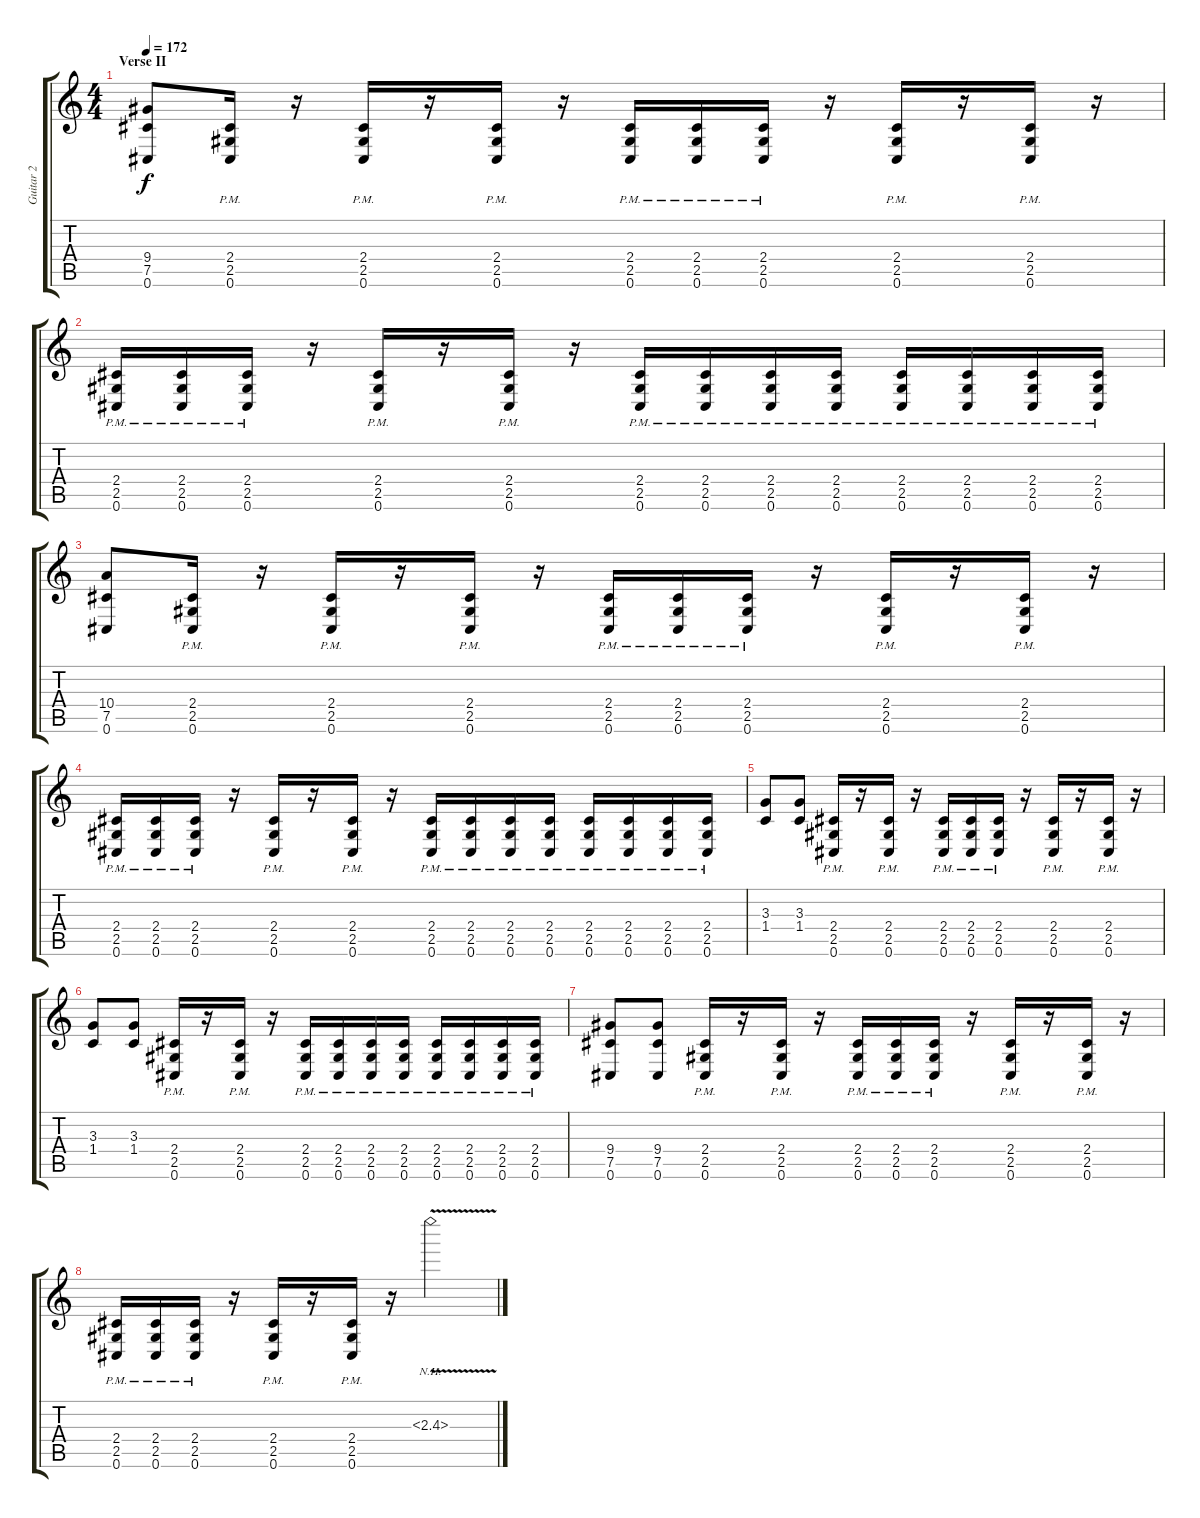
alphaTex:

\track ("Guitar 2" "Guitar 2") {instrument distortionguitar}
\staff {score tabs}
\tuning (Db4 Ab3 E3 B2 Gb2 Db2) {hide}
\ts (4 4)
\section ("" "Verse II")
\tempo 172
\clef g2
\ks c
(9.4 7.5 0.6).8{dy f} (2.4{pm} 2.5{pm} 0.6{pm}).16 r.16 (2.4{pm} 2.5{pm} 0.6{pm}).16 r.16 (2.4{pm} 2.5{pm} 0.6{pm}).16 r.16 (2.4{pm} 2.5{pm} 0.6{pm}).16 (2.4{pm} 2.5{pm} 0.6{pm}).16 (2.4{pm} 2.5{pm} 0.6{pm}).16 r.16 (2.4{pm} 2.5{pm} 0.6{pm}).16 r.16 (2.4{pm} 2.5{pm} 0.6{pm}).16 r.16 |
(2.4{pm} 2.5{pm} 0.6{pm}).16 (2.4{pm} 2.5{pm} 0.6{pm}).16 (2.4{pm} 2.5{pm} 0.6{pm}).16 r.16 (2.4{pm} 2.5{pm} 0.6{pm}).16 r.16 (2.4{pm} 2.5{pm} 0.6{pm}).16 r.16 (2.4{pm} 2.5{pm} 0.6{pm}).16 (2.4{pm} 2.5{pm} 0.6{pm}).16 (2.4{pm} 2.5{pm} 0.6{pm}).16 (2.4{pm} 2.5{pm} 0.6{pm}).16 (2.4{pm} 2.5{pm} 0.6{pm}).16 (2.4{pm} 2.5{pm} 0.6{pm}).16 (2.4{pm} 2.5{pm} 0.6{pm}).16 (2.4{pm} 2.5{pm} 0.6{pm}).16 |
(10.4 7.5 0.6).8 (2.4{pm} 2.5{pm} 0.6{pm}).16 r.16 (2.4{pm} 2.5{pm} 0.6{pm}).16 r.16 (2.4{pm} 2.5{pm} 0.6{pm}).16 r.16 (2.4{pm} 2.5{pm} 0.6{pm}).16 (2.4{pm} 2.5{pm} 0.6{pm}).16 (2.4{pm} 2.5{pm} 0.6{pm}).16 r.16 (2.4{pm} 2.5{pm} 0.6{pm}).16 r.16 (2.4{pm} 2.5{pm} 0.6{pm}).16 r.16 |
(2.4{pm} 2.5{pm} 0.6{pm}).16 (2.4{pm} 2.5{pm} 0.6{pm}).16 (2.4{pm} 2.5{pm} 0.6{pm}).16 r.16 (2.4{pm} 2.5{pm} 0.6{pm}).16 r.16 (2.4{pm} 2.5{pm} 0.6{pm}).16 r.16 (2.4{pm} 2.5{pm} 0.6{pm}).16 (2.4{pm} 2.5{pm} 0.6{pm}).16 (2.4{pm} 2.5{pm} 0.6{pm}).16 (2.4{pm} 2.5{pm} 0.6{pm}).16 (2.4{pm} 2.5{pm} 0.6{pm}).16 (2.4{pm} 2.5{pm} 0.6{pm}).16 (2.4{pm} 2.5{pm} 0.6{pm}).16 (2.4{pm} 2.5{pm} 0.6{pm}).16 |
(3.3 1.4).8 (3.3 1.4).8 (2.4{pm} 2.5{pm} 0.6{pm}).16 r.16 (2.4{pm} 2.5{pm} 0.6{pm}).16 r.16 (2.4{pm} 2.5{pm} 0.6{pm}).16 (2.4{pm} 2.5{pm} 0.6{pm}).16 (2.4{pm} 2.5{pm} 0.6{pm}).16 r.16 (2.4{pm} 2.5{pm} 0.6{pm}).16 r.16 (2.4{pm} 2.5{pm} 0.6{pm}).16 r.16 |
(3.3 1.4).8 (3.3 1.4).8 (2.4{pm} 2.5{pm} 0.6{pm}).16 r.16 (2.4{pm} 2.5{pm} 0.6{pm}).16 r.16 (2.4{pm} 2.5{pm} 0.6{pm}).16 (2.4{pm} 2.5{pm} 0.6{pm}).16 (2.4{pm} 2.5{pm} 0.6{pm}).16 (2.4{pm} 2.5{pm} 0.6{pm}).16 (2.4{pm} 2.5{pm} 0.6{pm}).16 (2.4{pm} 2.5{pm} 0.6{pm}).16 (2.4{pm} 2.5{pm} 0.6{pm}).16 (2.4{pm} 2.5{pm} 0.6{pm}).16 |
(9.4 7.5 0.6).8 (9.4 7.5 0.6).8 (2.4{pm} 2.5{pm} 0.6{pm}).16 r.16 (2.4{pm} 2.5{pm} 0.6{pm}).16 r.16 (2.4{pm} 2.5{pm} 0.6{pm}).16 (2.4{pm} 2.5{pm} 0.6{pm}).16 (2.4{pm} 2.5{pm} 0.6{pm}).16 r.16 (2.4{pm} 2.5{pm} 0.6{pm}).16 r.16 (2.4{pm} 2.5{pm} 0.6{pm}).16 r.16 |
(2.4{pm} 2.5{pm} 0.6{pm}).16 (2.4{pm} 2.5{pm} 0.6{pm}).16 (2.4{pm} 2.5{pm} 0.6{pm}).16 r.16 (2.4{pm} 2.5{pm} 0.6{pm}).16 r.16 (2.4{pm} 2.5{pm} 0.6{pm}).16 r.16 2.3{nh v}.2
